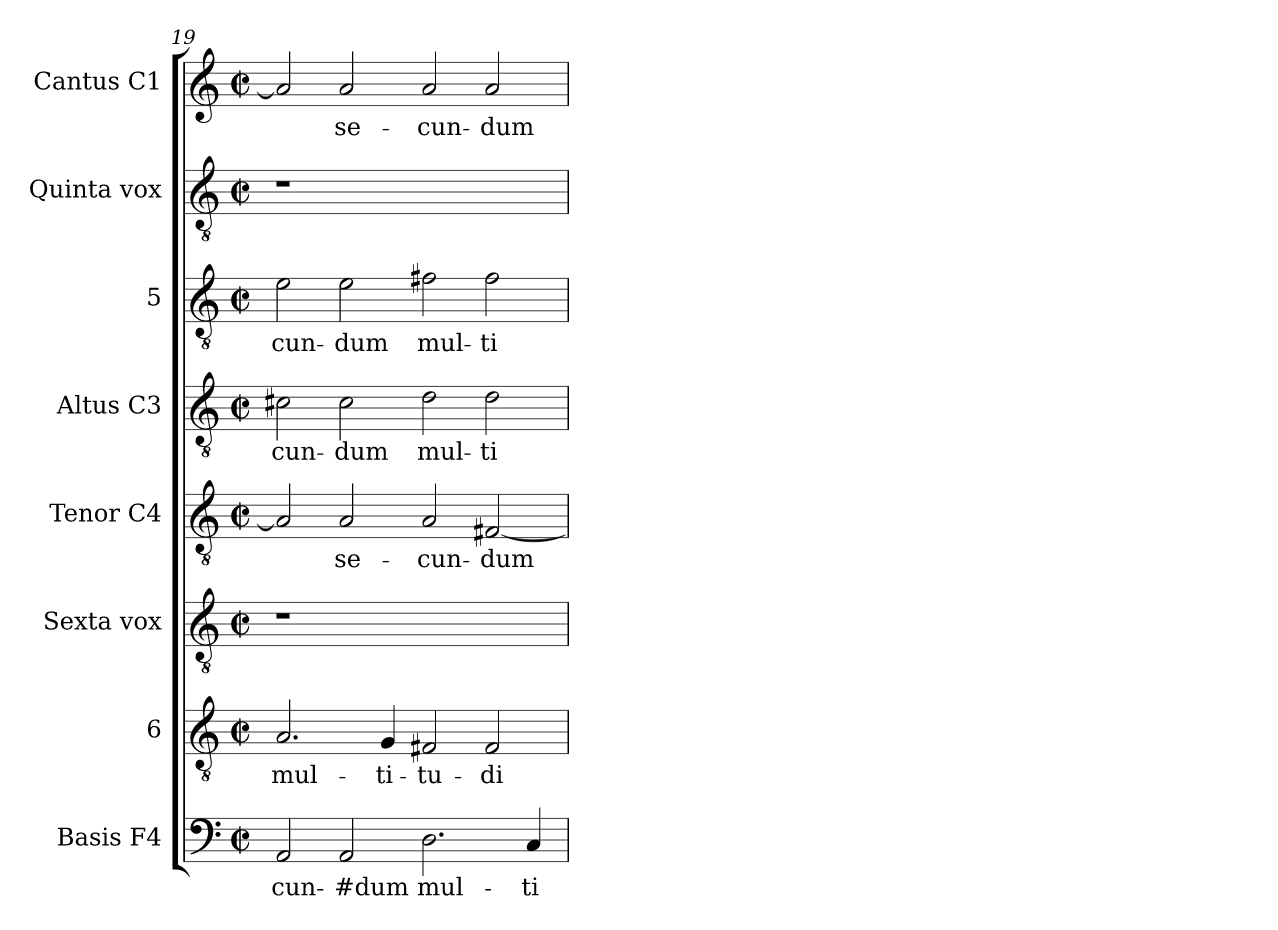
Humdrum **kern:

**kern	**text	**kern	**text	**kern	**kern	**text	**kern	**text	**kern	**text	**kern	**kern	**text
*part8	*part8	*part7	*part7	*part6	*part5	*part5	*part4	*part4	*part3	*part3	*part2	*part1	*part1
*staff8	*staff8	*staff7	*staff7	*staff6	*staff5	*staff5	*staff4	*staff4	*staff3	*staff3	*staff2	*staff1	*staff1
*I"Basis  F4	*	*I"6	*	*I"Sexta  vox	*I"Tenor  C4	*	*I"Altus  C3	*	*I"5	*	*I"Quinta  vox	*I"Cantus  C1	*
*I'B	*	*	*	*	*I'T	*	*I'A	*	*	*	*	*I'C	*
*clefF4	*	*clefGv2	*	*clefGv2	*clefGv2	*	*clefGv2	*	*clefGv2	*	*clefGv2	*clefG2	*
*k[]	*	*k[]	*	*k[]	*k[]	*	*k[]	*	*k[]	*	*k[]	*k[]	*
*C:	*	*C:	*	*C:	*C:	*	*C:	*	*C:	*	*C:	*C:	*
*M2/2	*	*M2/2	*	*M2/2	*M2/2	*	*M2/2	*	*M2/2	*	*M2/2	*M2/2	*
*met(c|)	*	*met(c|)	*	*met(c|)	*met(c|)	*	*met(c|)	*	*met(c|)	*	*met(c|)	*met(c|)	*
=19	=19	=19	=19	=19	=19	=19	=19	=19	=19	=19	=19	=19	=19
!	!LO:LY:b:cj	!	!LO:LY:b:cj	!	!	!LO:LY:b:cj	!	!LO:LY:b:cj	!	!LO:LY:b:cj	!	!	!LO:LY:b:cj
2AA/	-cun-	2.A/	mul-	1r	2A/]	.	2c#X\	-cun-	2e\	-cun-	1r	2a/]	.
!	!LO:LY:b:cj	!	!	!	!	!LO:LY:b:cj	!	!LO:LY:b:cj	!	!LO:LY:b:cj	!	!	!LO:LY:b:cj
2AA/	-#dum	.	.	.	2A/	se-	2c#\	-dum	2e\	-dum	.	2a/	se-
!	!	!	!LO:LY:b:cj	!	!	!	!	!	!	!	!	!	!
.	.	4G/	-ti-	.	.	.	.	.	.	.	.	.	.
!	!LO:LY:b:cj	!	!LO:LY:b:cj	!	!	!LO:LY:b:cj	!	!LO:LY:b:cj	!	!LO:LY:b:cj	!	!	!LO:LY:b:cj
2.D\	mul-	2F#X/	-tu-	1ryy	2A/	-cun-	2d\	mul-	2f#X\	mul-	1ryy	2a/	-cun-
!	!	!	!LO:LY:b:cj	!	!	!LO:LY:b:cj	!	!LO:LY:b:cj	!	!LO:LY:b:cj	!	!	!LO:LY:b:cj
.	.	2F#/	-di-	.	[<2F#X/	-dum	2d\	-ti-	2f#\	-ti-	.	2a/	-dum
!	!LO:LY:b:cj	!	!	!	!	!	!	!	!	!	!	!	!
4C/	-ti-	.	.	.	.	.	.	.	.	.	.	.	.
=	=	=	=	=	=	=	=	=	=	=	=	=	=
*-	*-	*-	*-	*-	*-	*-	*-	*-	*-	*-	*-	*-	*-
